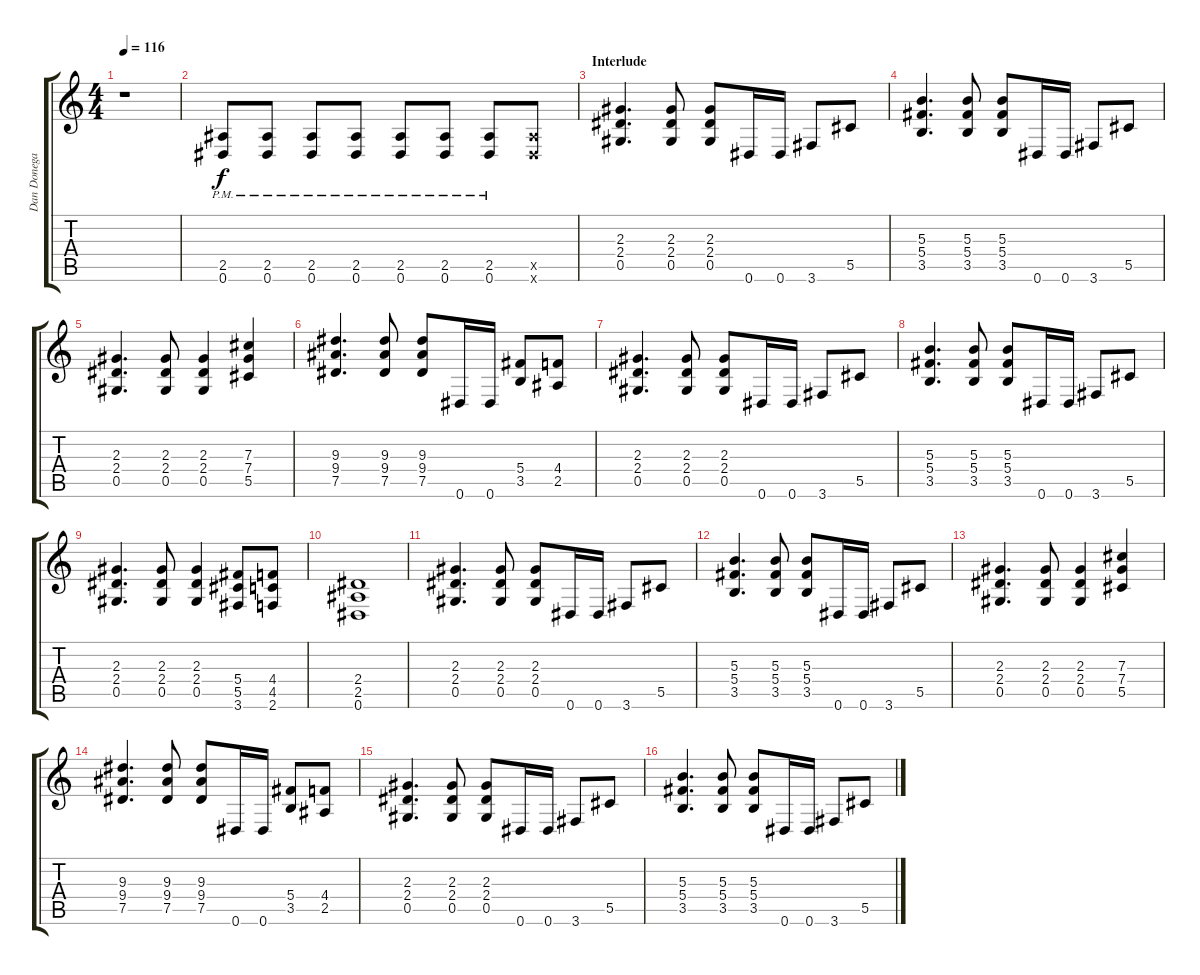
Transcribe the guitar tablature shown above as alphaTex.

\track ("Dan Donegan (Dist.)" "Dan Donega") {instrument distortionguitar}
\staff {score tabs}
\tuning (Eb4 Bb3 Gb3 Db3 Ab2 Eb2) {hide}
\ts (4 4)
\tempo 116
\clef g2
\ks c
r.1{dy f} |
(2.5{pm} 0.6{pm}).8 (2.5{pm} 0.6{pm}).8 (2.5{pm} 0.6{pm}).8 (2.5{pm} 0.6{pm}).8 (2.5{pm} 0.6{pm}).8 (2.5{pm} 0.6{pm}).8 (2.5{pm} 0.6{pm}).8 (2.5{x} 0.6{x}).8 |
\section ("" "Interlude")
(2.3 2.4 0.5).4{d} (2.3 2.4 0.5).8 (2.3 2.4 0.5).8 0.6.16 0.6.16 3.6.8 5.5.8 |
(5.3 5.4 3.5).4{d} (5.3 5.4 3.5).8 (5.3 5.4 3.5).8 0.6.16 0.6.16 3.6.8 5.5.8 |
(2.3 2.4 0.5).4{d} (2.3 2.4 0.5).8 (2.3 2.4 0.5).4 (7.3 7.4 5.5).4 |
(9.3 9.4 7.5).4{d} (9.3 9.4 7.5).8 (9.3 9.4 7.5).8 0.6.16 0.6.16 (5.4 3.5).8 (4.4 2.5).8 |
(2.3 2.4 0.5).4{d} (2.3 2.4 0.5).8 (2.3 2.4 0.5).8 0.6.16 0.6.16 3.6.8 5.5.8 |
(5.3 5.4 3.5).4{d} (5.3 5.4 3.5).8 (5.3 5.4 3.5).8 0.6.16 0.6.16 3.6.8 5.5.8 |
(2.3 2.4 0.5).4{d} (2.3 2.4 0.5).8 (2.3 2.4 0.5).4 (5.4 5.5 3.6).8 (4.4 4.5 2.6).8 |
(2.4 2.5 0.6).1 |
(2.3 2.4 0.5).4{d} (2.3 2.4 0.5).8 (2.3 2.4 0.5).8 0.6.16 0.6.16 3.6.8 5.5.8 |
(5.3 5.4 3.5).4{d} (5.3 5.4 3.5).8 (5.3 5.4 3.5).8 0.6.16 0.6.16 3.6.8 5.5.8 |
(2.3 2.4 0.5).4{d} (2.3 2.4 0.5).8 (2.3 2.4 0.5).4 (7.3 7.4 5.5).4 |
(9.3 9.4 7.5).4{d} (9.3 9.4 7.5).8 (9.3 9.4 7.5).8 0.6.16 0.6.16 (5.4 3.5).8 (4.4 2.5).8 |
(2.3 2.4 0.5).4{d} (2.3 2.4 0.5).8 (2.3 2.4 0.5).8 0.6.16 0.6.16 3.6.8 5.5.8 |
(5.3 5.4 3.5).4{d} (5.3 5.4 3.5).8 (5.3 5.4 3.5).8 0.6.16 0.6.16 3.6.8 5.5.8
